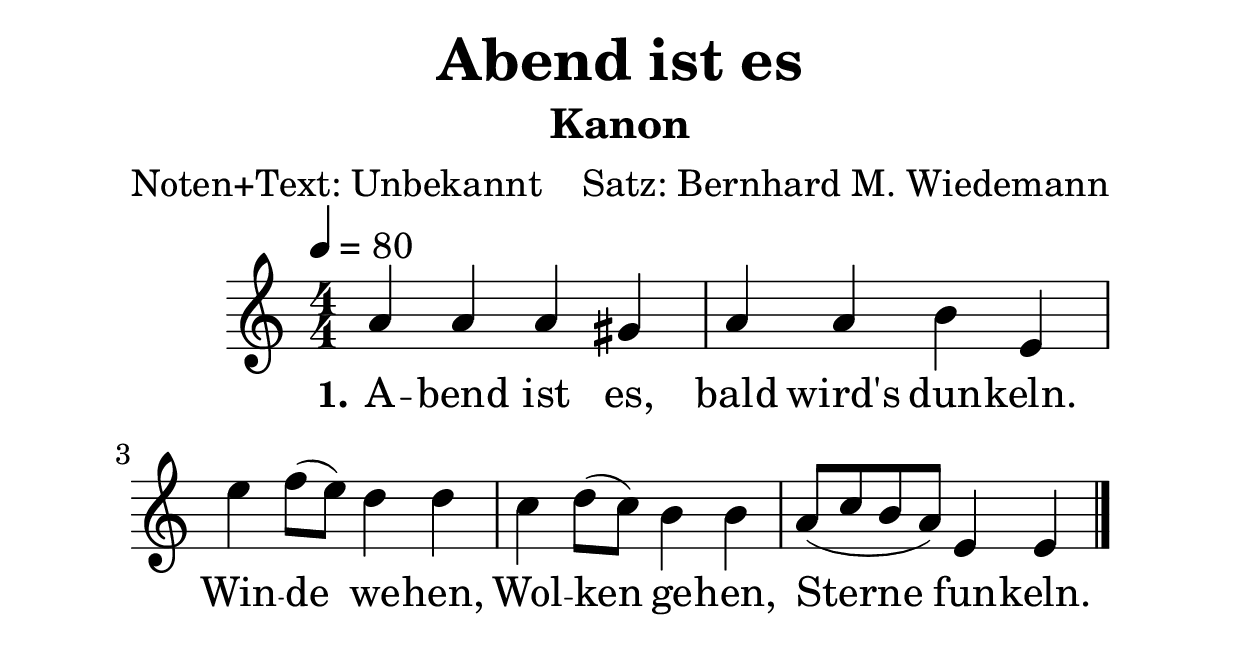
\version "2.24.1"
% automatically converted by musicxml2ly from Abend_ist_es-Voice_2.mxl
\pointAndClickOff

#(set-global-staff-size 32.1)
\paper {

    paper-width = 21.00\cm
    paper-height = 29.7\cm
    top-margin = 0.92\cm
    bottom-margin = 1.59\cm
    left-margin = 2.22\cm
    right-margin = 2.22\cm
    indent = 1.6146153846153846\cm
    }

\header {
    title =  "Abend ist es"
    composer =  "Satz: Bernhard M. Wiedemann"
    poet =  "Noten+Text: Unbekannt"
    encodingsoftware =  "MuseScore 4.0.2"
    encodingdate =  "2024-07-01"
    subtitle =  Kanon
    }

\layout {
    \context { \Score
        skipBars = ##t
        }
    }
PartPOneVoiceOne =  \relative g' {
    \clef "treble" \numericTimeSignature\time 4/4 \key c \major | % 1
    \tempo 4=80 a4 a4 a4 gis4 | % 2
    a4 a4 b4 e,4 | % 3
    e'4 f8 (e8) d4 d4 | % 4
    c4 d8 (c8) b4 b4 | % 5
    a8 ( c8 b8 a8 ) e4 e4
    \bar "|."
    }

PartPOneVoiceOneLyricsOne =  \lyricmode {
        A -- bend ist es, 
        bald "wird's" dun -- "keln."
        Win -- de we -- "hen,"
        Wol -- ken ge -- "hen,"
        Sterne fun -- "keln."
    }


% The score definition
\score {
    <<
        
        \new Staff
        <<
            %\set Staff.instrumentName = "Voice"
            
            \context Staff << 
                \mergeDifferentlyDottedOn\mergeDifferentlyHeadedOn
                \context Voice = "PartPOneVoiceOne" {  \PartPOneVoiceOne }
                \new Lyrics \lyricsto "PartPOneVoiceOne" { \set stanza = "1." \PartPOneVoiceOneLyricsOne }
                >>
            >>
        
        >>
    \layout {}
    % To create MIDI output, uncomment the following line:
    %  \midi {\tempo 4 = 80 }
    }

